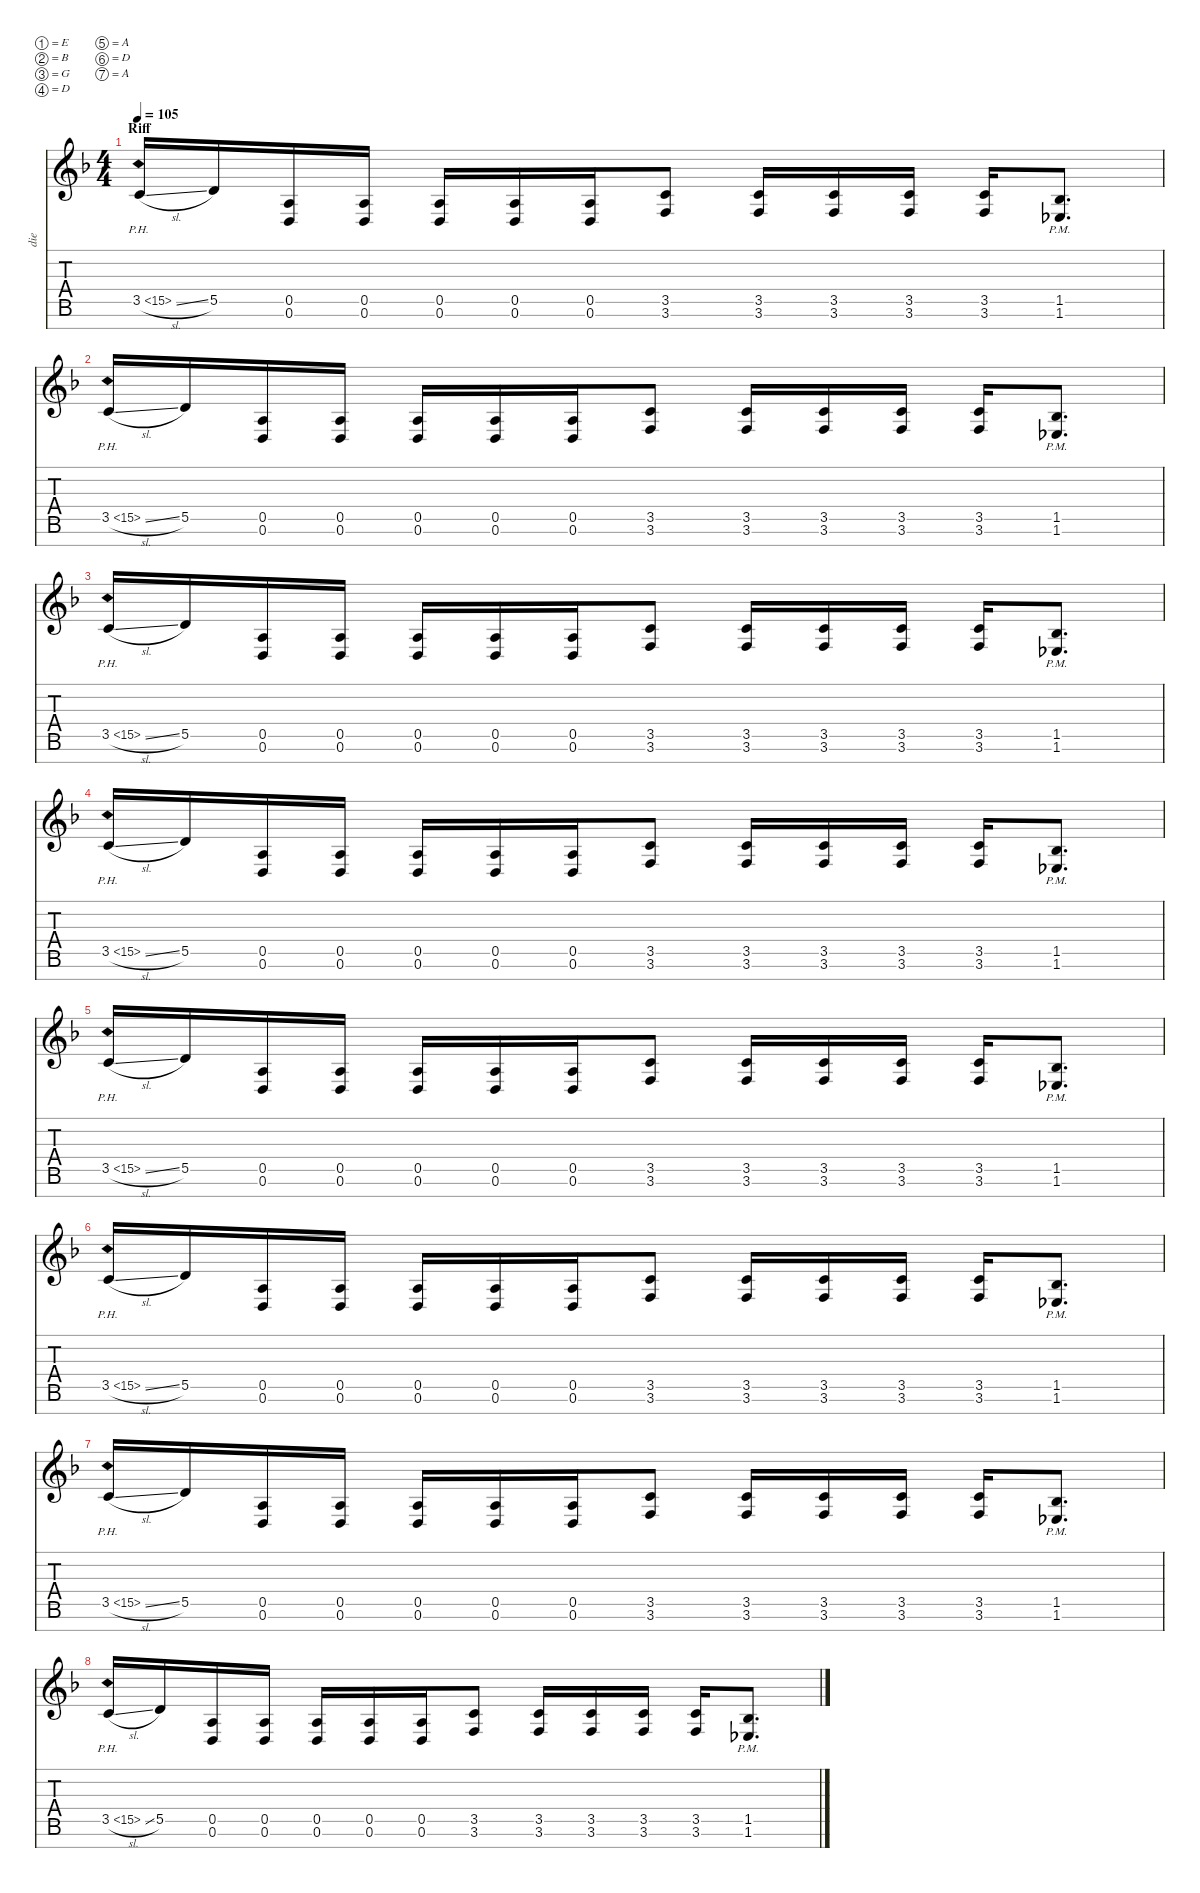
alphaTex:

\defaultSystemsLayout 4
\hideDynamics
\bracketExtendMode nobrackets
\otherSystemsTrackNameOrientation horizontal
\track ("Die" "die") {defaultSystemsLayout 4 instrument electricguitarjazz}
\staff {score tabs}
\tuning (E4 B3 G3 D3 A2 D2 A1)
\ts (4 4)
\section ("" "Riff")
\tempo 105
\clef g2
\scale
1.18395
\ks dminor
3.5{ph 12 sl acc forcenatural}.16{dy fff beam Up} 5.5{acc forcenatural}.16{beam Up} (0.6{acc forcenatural} 0.5{acc forcenatural}).16{beam Up} (0.6{acc forcenatural} 0.5{acc forcenatural}).16{beam Up} (0.6{acc forcenatural} 0.5{acc forcenatural}).16{beam Up} (0.6{acc forcenatural} 0.5{acc forcenatural}).16{beam Up} (0.6{acc forcenatural} 0.5{acc forcenatural}).16{beam Up} (3.6{acc forcenatural} 3.5{acc forcenatural}).8{beam Up} (3.6{acc forcenatural} 3.5{acc forcenatural}).16{beam Up} (3.6{acc forcenatural} 3.5{acc forcenatural}).16{beam Up} (3.6{acc forcenatural} 3.5{acc forcenatural}).16{beam Up} (3.6{acc forcenatural} 3.5{acc forcenatural}).16{beam Up} (1.6{pm acc b} 1.5{pm acc b}).8{d beam Up} |
\scale
0.938684 3.5{ph 12 sl acc forcenatural}.16{beam Up} 5.5{acc forcenatural}.16{beam Up} (0.6{acc forcenatural} 0.5{acc forcenatural}).16{beam Up} (0.6{acc forcenatural} 0.5{acc forcenatural}).16{beam Up} (0.6{acc forcenatural} 0.5{acc forcenatural}).16{beam Up} (0.6{acc forcenatural} 0.5{acc forcenatural}).16{beam Up} (0.6{acc forcenatural} 0.5{acc forcenatural}).16{beam Up} (3.6{acc forcenatural} 3.5{acc forcenatural}).8{beam Up} (3.6{acc forcenatural} 3.5{acc forcenatural}).16{beam Up} (3.6{acc forcenatural} 3.5{acc forcenatural}).16{beam Up} (3.6{acc forcenatural} 3.5{acc forcenatural}).16{beam Up} (3.6{acc forcenatural} 3.5{acc forcenatural}).16{beam Up} (1.6{pm acc b} 1.5{pm acc b}).8{d beam Up} |
\scale
0.938684 3.5{ph 12 sl acc forcenatural}.16{beam Up} 5.5{acc forcenatural}.16{beam Up} (0.6{acc forcenatural} 0.5{acc forcenatural}).16{beam Up} (0.6{acc forcenatural} 0.5{acc forcenatural}).16{beam Up} (0.6{acc forcenatural} 0.5{acc forcenatural}).16{beam Up} (0.6{acc forcenatural} 0.5{acc forcenatural}).16{beam Up} (0.6{acc forcenatural} 0.5{acc forcenatural}).16{beam Up} (3.6{acc forcenatural} 3.5{acc forcenatural}).8{beam Up} (3.6{acc forcenatural} 3.5{acc forcenatural}).16{beam Up} (3.6{acc forcenatural} 3.5{acc forcenatural}).16{beam Up} (3.6{acc forcenatural} 3.5{acc forcenatural}).16{beam Up} (3.6{acc forcenatural} 3.5{acc forcenatural}).16{beam Up} (1.6{pm acc b} 1.5{pm acc b}).8{d beam Up} |
\scale
0.938684 3.5{ph 12 sl acc forcenatural}.16{beam Up} 5.5{acc forcenatural}.16{beam Up} (0.6{acc forcenatural} 0.5{acc forcenatural}).16{beam Up} (0.6{acc forcenatural} 0.5{acc forcenatural}).16{beam Up} (0.6{acc forcenatural} 0.5{acc forcenatural}).16{beam Up} (0.6{acc forcenatural} 0.5{acc forcenatural}).16{beam Up} (0.6{acc forcenatural} 0.5{acc forcenatural}).16{beam Up} (3.6{acc forcenatural} 3.5{acc forcenatural}).8{beam Up} (3.6{acc forcenatural} 3.5{acc forcenatural}).16{beam Up} (3.6{acc forcenatural} 3.5{acc forcenatural}).16{beam Up} (3.6{acc forcenatural} 3.5{acc forcenatural}).16{beam Up} (3.6{acc forcenatural} 3.5{acc forcenatural}).16{beam Up} (1.6{pm acc b} 1.5{pm acc b}).8{d beam Up} |
\scale
1.17953 3.5{ph 12 sl acc forcenatural}.16{beam Up} 5.5{acc forcenatural}.16{beam Up} (0.6{acc forcenatural} 0.5{acc forcenatural}).16{beam Up} (0.6{acc forcenatural} 0.5{acc forcenatural}).16{beam Up} (0.6{acc forcenatural} 0.5{acc forcenatural}).16{beam Up} (0.6{acc forcenatural} 0.5{acc forcenatural}).16{beam Up} (0.6{acc forcenatural} 0.5{acc forcenatural}).16{beam Up} (3.6{acc forcenatural} 3.5{acc forcenatural}).8{beam Up} (3.6{acc forcenatural} 3.5{acc forcenatural}).16{beam Up} (3.6{acc forcenatural} 3.5{acc forcenatural}).16{beam Up} (3.6{acc forcenatural} 3.5{acc forcenatural}).16{beam Up} (3.6{acc forcenatural} 3.5{acc forcenatural}).16{beam Up} (1.6{pm acc b} 1.5{pm acc b}).8{d beam Up} |
\scale
0.934263 3.5{ph 12 sl acc forcenatural}.16{beam Up} 5.5{acc forcenatural}.16{beam Up} (0.6{acc forcenatural} 0.5{acc forcenatural}).16{beam Up} (0.6{acc forcenatural} 0.5{acc forcenatural}).16{beam Up} (0.6{acc forcenatural} 0.5{acc forcenatural}).16{beam Up} (0.6{acc forcenatural} 0.5{acc forcenatural}).16{beam Up} (0.6{acc forcenatural} 0.5{acc forcenatural}).16{beam Up} (3.6{acc forcenatural} 3.5{acc forcenatural}).8{beam Up} (3.6{acc forcenatural} 3.5{acc forcenatural}).16{beam Up} (3.6{acc forcenatural} 3.5{acc forcenatural}).16{beam Up} (3.6{acc forcenatural} 3.5{acc forcenatural}).16{beam Up} (3.6{acc forcenatural} 3.5{acc forcenatural}).16{beam Up} (1.6{pm acc b} 1.5{pm acc b}).8{d beam Up} |
\scale
0.934263 3.5{ph 12 sl acc forcenatural}.16{beam Up} 5.5{acc forcenatural}.16{beam Up} (0.6{acc forcenatural} 0.5{acc forcenatural}).16{beam Up} (0.6{acc forcenatural} 0.5{acc forcenatural}).16{beam Up} (0.6{acc forcenatural} 0.5{acc forcenatural}).16{beam Up} (0.6{acc forcenatural} 0.5{acc forcenatural}).16{beam Up} (0.6{acc forcenatural} 0.5{acc forcenatural}).16{beam Up} (3.6{acc forcenatural} 3.5{acc forcenatural}).8{beam Up} (3.6{acc forcenatural} 3.5{acc forcenatural}).16{beam Up} (3.6{acc forcenatural} 3.5{acc forcenatural}).16{beam Up} (3.6{acc forcenatural} 3.5{acc forcenatural}).16{beam Up} (3.6{acc forcenatural} 3.5{acc forcenatural}).16{beam Up} (1.6{pm acc b} 1.5{pm acc b}).8{d beam Up} |
\scale
0.951947 3.5{ph 12 sl acc forcenatural}.16{beam Up} 5.5{acc forcenatural}.16{beam Up} (0.6{acc forcenatural} 0.5{acc forcenatural}).16{beam Up} (0.6{acc forcenatural} 0.5{acc forcenatural}).16{beam Up} (0.6{acc forcenatural} 0.5{acc forcenatural}).16{beam Up} (0.6{acc forcenatural} 0.5{acc forcenatural}).16{beam Up} (0.6{acc forcenatural} 0.5{acc forcenatural}).16{beam Up} (3.6{acc forcenatural} 3.5{acc forcenatural}).8{beam Up} (3.6{acc forcenatural} 3.5{acc forcenatural}).16{beam Up} (3.6{acc forcenatural} 3.5{acc forcenatural}).16{beam Up} (3.6{acc forcenatural} 3.5{acc forcenatural}).16{beam Up} (3.6{acc forcenatural} 3.5{acc forcenatural}).16{beam Up} (1.6{pm acc b} 1.5{pm acc b}).8{d beam Up}
